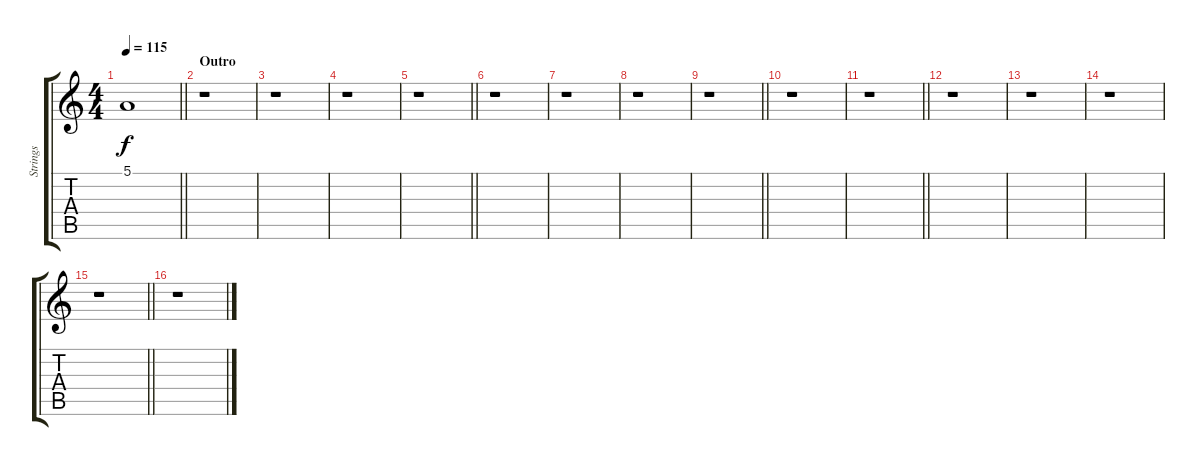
\track ("Strings " "Strings ") {instrument pad2warm}
\staff {score tabs}
\tuning (E4 B3 G3 D3 A2 E2) {hide}
\ts (4 4)
\tempo 115
\clef g2
\barLineRight lightlight
\ks c
5.1.1{dy f} |
\section ("" "Outro")
r.1 |
r.1 |
r.1 |
\barLineRight lightlight
r.1 |
r.1 |
r.1 |
r.1 |
\barLineRight lightlight
r.1 |
r.1 |
\barLineRight lightlight
r.1 |
r.1 |
r.1 |
r.1 |
\barLineRight lightlight
r.1 |
r.1
